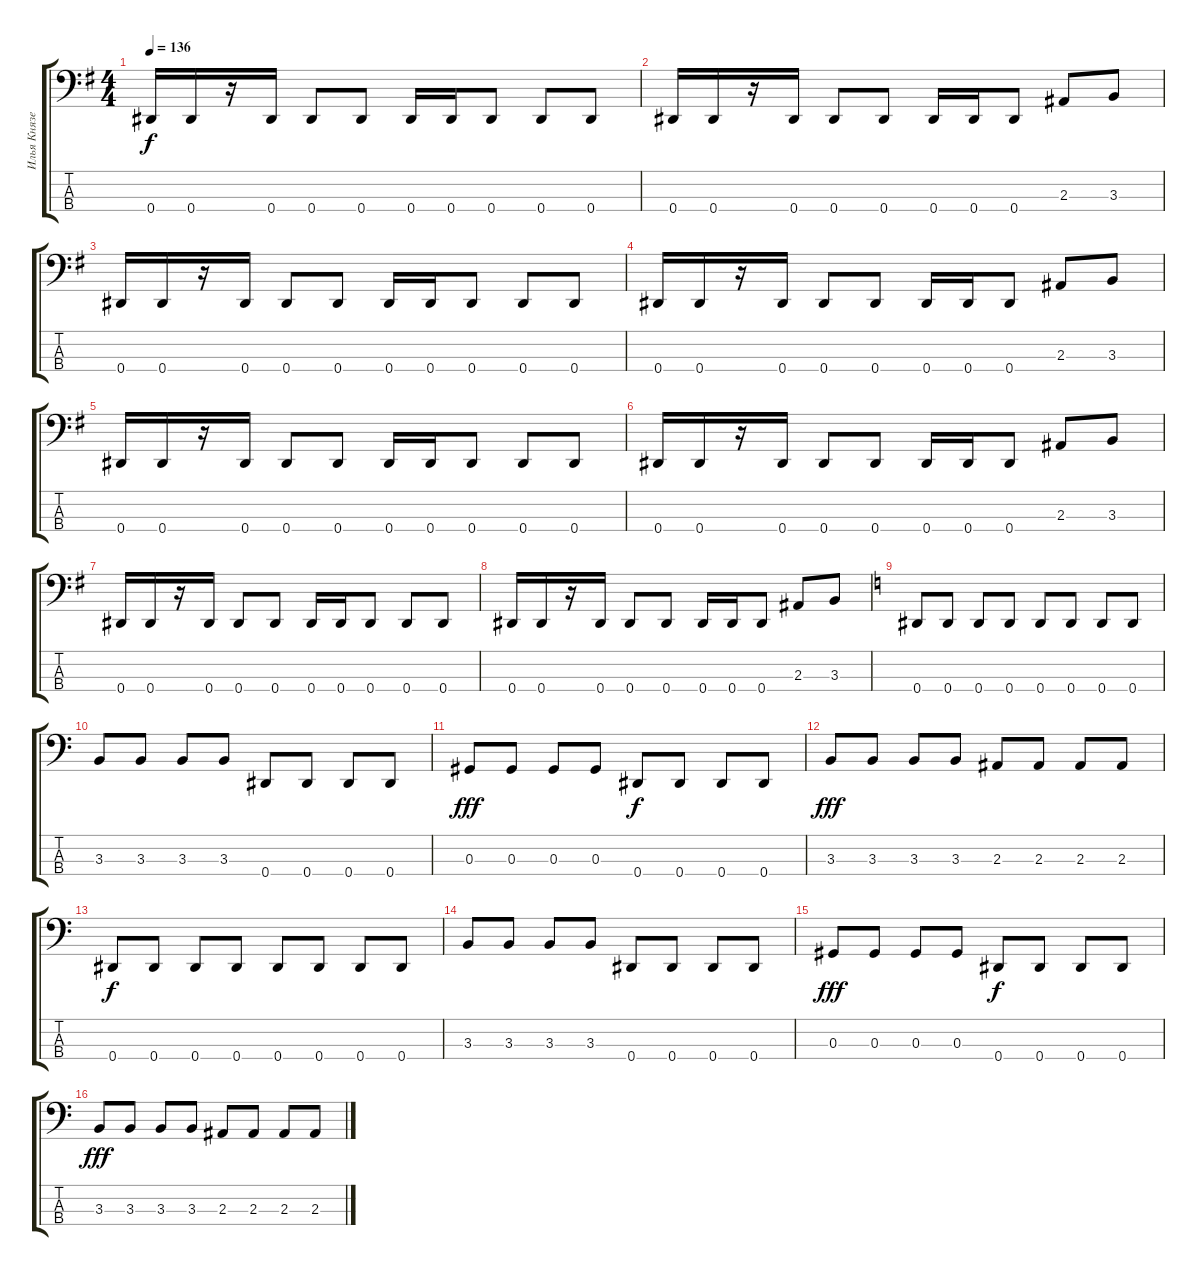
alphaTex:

\track ("Илья Князев" "Илья Князе") {instrument electricbassfinger}
\staff {score tabs}
\tuning (Gb2 Db2 Ab1 Eb1) {hide}
\ts (4 4)
\tempo 136
\clef f4
\ks g
0.4.16{dy f} 0.4.16 r.16 0.4.16 0.4.8 0.4.8 0.4.16 0.4.16 0.4.8 0.4.8 0.4.8 |
0.4.16 0.4.16 r.16 0.4.16 0.4.8 0.4.8 0.4.16 0.4.16 0.4.8 2.3.8 3.3.8 |
0.4.16 0.4.16 r.16 0.4.16 0.4.8 0.4.8 0.4.16 0.4.16 0.4.8 0.4.8 0.4.8 |
0.4.16 0.4.16 r.16 0.4.16 0.4.8 0.4.8 0.4.16 0.4.16 0.4.8 2.3.8 3.3.8 |
0.4.16 0.4.16 r.16 0.4.16 0.4.8 0.4.8 0.4.16 0.4.16 0.4.8 0.4.8 0.4.8 |
0.4.16 0.4.16 r.16 0.4.16 0.4.8 0.4.8 0.4.16 0.4.16 0.4.8 2.3.8 3.3.8 |
0.4.16 0.4.16 r.16 0.4.16 0.4.8 0.4.8 0.4.16 0.4.16 0.4.8 0.4.8 0.4.8 |
0.4.16 0.4.16 r.16 0.4.16 0.4.8 0.4.8 0.4.16 0.4.16 0.4.8 2.3.8 3.3.8 |
\ks c
0.4.8 0.4.8 0.4.8 0.4.8 0.4.8 0.4.8 0.4.8 0.4.8 |
3.3.8 3.3.8 3.3.8 3.3.8 0.4.8 0.4.8 0.4.8 0.4.8 |
0.3.8{dy fff} 0.3.8 0.3.8 0.3.8 0.4.8{dy f} 0.4.8 0.4.8 0.4.8 |
3.3.8{dy fff} 3.3.8 3.3.8 3.3.8 2.3.8 2.3.8 2.3.8 2.3.8 |
0.4.8{dy f} 0.4.8 0.4.8 0.4.8 0.4.8 0.4.8 0.4.8 0.4.8 |
3.3.8 3.3.8 3.3.8 3.3.8 0.4.8 0.4.8 0.4.8 0.4.8 |
0.3.8{dy fff} 0.3.8 0.3.8 0.3.8 0.4.8{dy f} 0.4.8 0.4.8 0.4.8 |
3.3.8{dy fff} 3.3.8 3.3.8 3.3.8 2.3.8 2.3.8 2.3.8 2.3.8
